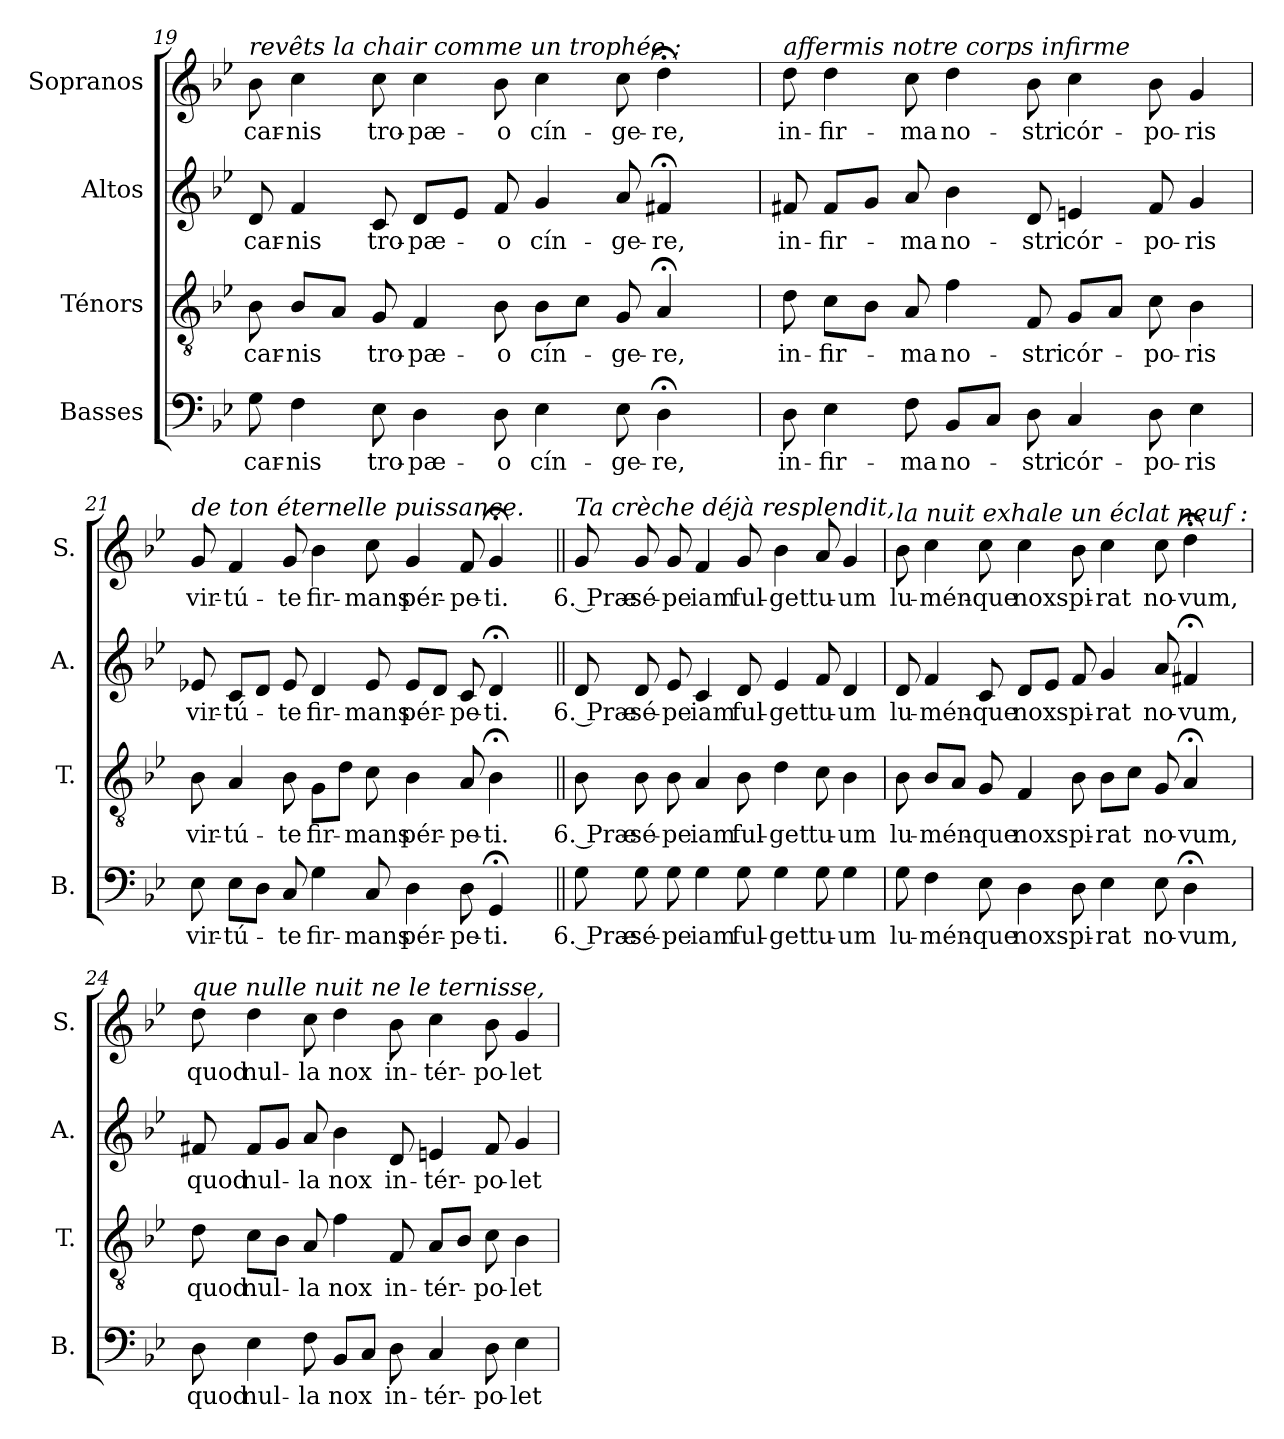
**kern	**text	**kern	**text	**kern	**text	**kern	**text
*part4	*part4	*part3	*part3	*part2	*part2	*part1	*part1
*staff4	*staff4	*staff3	*staff3	*staff2	*staff2	*staff1	*staff1
*I"Basses	*	*I"Ténors	*	*I"Altos	*	*I"Sopranos	*
*I'B.	*	*I'T.	*	*I'A.	*	*I'S.	*
*clefF4	*	*clefGv2	*	*clefG2	*	*clefG2	*
*	*	*ITrd7c12	*	*	*	*	*
*k[b-e-]	*	*k[b-e-]	*	*k[b-e-]	*	*k[b-e-]	*
*g:	*	*g:	*	*g:	*	*g:	*
=19	=19	=19	=19	=19	=19	=19	=19
!	!	!	!	!	!	!LO:TX:a:i:t=revêts la chair comme un trophée ;	!
!	!LO:LY:b	!	!LO:LY:b	!	!LO:LY:b	!	!LO:LY:b
8G\	car-	8BB-\	car-	8d/	car-	8b-\	car-
!	!LO:LY:b	!	!LO:LY:b	!	!LO:LY:b	!	!LO:LY:b
4F\	-nis	8BB-/L	-nis	4f/	-nis	4cc\	-nis
.	.	8AA/J	.	.	.	.	.
!	!LO:LY:b	!	!LO:LY:b	!	!LO:LY:b	!	!LO:LY:b
8E-\	tro-	8GG/	tro-	8c/	tro-	8cc\	tro-
!	!LO:LY:b	!	!LO:LY:b	!	!LO:LY:b	!	!LO:LY:b
4D\	-pæ-	4FF/	-pæ-	8d/L	-pæ-	4cc\	-pæ-
.	.	.	.	8e-/J	.	.	.
!	!LO:LY:b	!	!LO:LY:b	!	!LO:LY:b	!	!LO:LY:b
8D\	-o	8BB-\	-o	8f/	-o	8b-\	-o
!	!LO:LY:b	!	!LO:LY:b	!	!LO:LY:b	!	!LO:LY:b
4E-\	cín-	8BB-\L	cín-	4g/	cín-	4cc\	cín-
.	.	8C\J	.	.	.	.	.
!	!LO:LY:b	!	!LO:LY:b	!	!LO:LY:b	!	!LO:LY:b
8E-\	-ge-	8GG/	-ge-	8a/	-ge-	8cc\	-ge-
!	!LO:LY:b	!	!LO:LY:b	!	!LO:LY:b	!	!LO:LY:b
4D;<\	-re,	4AA;/	-re,	4f#X;/	-re,	4dd;<\	-re,
8ryy	.	8ryy	.	8ryy	.	8ryy	.
!!LO:PB:g=z
=20`	=20`	=20`	=20`	=20`	=20`	=20`	=20`
!	!	!	!	!	!	!LO:TX:a:i:t=affermis notre corps infirme	!
!	!LO:LY:b	!	!LO:LY:b	!	!LO:LY:b	!	!LO:LY:b
8D\	in-	8D\	in-	8f#X/	in-	8dd\	in-
!	!LO:LY:b	!	!LO:LY:b	!	!LO:LY:b	!	!LO:LY:b
4E-\	-fir-	8C\L	-fir-	8f#/L	-fir-	4dd\	-fir-
.	.	8BB-\J	.	8g/J	.	.	.
!	!LO:LY:b	!	!LO:LY:b	!	!LO:LY:b	!	!LO:LY:b
8F\	-ma	8AA/	-ma	8a/	-ma	8cc\	-ma
!	!LO:LY:b	!	!LO:LY:b	!	!LO:LY:b	!	!LO:LY:b
8BB-/L	no-	4F\	no-	4b-\	no-	4dd\	no-
8C/J	.	.	.	.	.	.	.
!	!LO:LY:b	!	!LO:LY:b	!	!LO:LY:b	!	!LO:LY:b
8D\	-stri	8FF/	-stri	8d/	-stri	8b-\	-stri
!	!LO:LY:b	!	!LO:LY:b	!	!LO:LY:b	!	!LO:LY:b
4C/	cór-	8GG/L	cór-	4en/	cór-	4cc\	cór-
.	.	8AA/J	.	.	.	.	.
!	!LO:LY:b	!	!LO:LY:b	!	!LO:LY:b	!	!LO:LY:b
8D\	-po-	8C\	-po-	8f#/	-po-	8b-\	-po-
!	!LO:LY:b	!	!LO:LY:b	!	!LO:LY:b	!	!LO:LY:b
4E-\	-ris	4BB-\	-ris	4g/	-ris	4g/	-ris
=21`	=21`	=21`	=21`	=21`	=21`	=21`	=21`
!	!	!	!	!	!	!LO:TX:a:i:t=de ton éternelle puissance.	!
!	!LO:LY:b	!	!LO:LY:b	!	!LO:LY:b	!	!LO:LY:b
8E-\	vir-	8BB-\	vir-	8e-X/	vir-	8g/	vir-
!	!LO:LY:b	!	!LO:LY:b	!	!LO:LY:b	!	!LO:LY:b
8E-\L	-tú-	4AA/	-tú-	8c/L	-tú-	4f/	-tú-
8D\J	.	.	.	8d/J	.	.	.
!	!LO:LY:b	!	!LO:LY:b	!	!LO:LY:b	!	!LO:LY:b
8C/	-te	8BB-\	-te	8e-/	-te	8g/	-te
!	!LO:LY:b	!	!LO:LY:b	!	!LO:LY:b	!	!LO:LY:b
4G\	fir-	8GG\L	fir-	4d/	fir-	4b-\	fir-
.	.	8D\J	.	.	.	.	.
!	!LO:LY:b	!	!LO:LY:b	!	!LO:LY:b	!	!LO:LY:b
8C/	-mans	8C\	-mans	8e-/	-mans	8cc\	-mans
!	!LO:LY:b	!	!LO:LY:b	!	!LO:LY:b	!	!LO:LY:b
4D\	pér-	4BB-\	pér-	8e-/L	pér-	4g/	pér-
.	.	.	.	8d/J	.	.	.
!	!LO:LY:b	!	!LO:LY:b	!	!LO:LY:b	!	!LO:LY:b
8D\	-pe-	8AA/	-pe-	8c/	-pe-	8f/	-pe-
!	!LO:LY:b	!	!LO:LY:b	!	!LO:LY:b	!	!LO:LY:b
4GG;/	-ti.	4BB-;<\	-ti.	4d;/	-ti.	4g;/	-ti.
8ryy	.	8ryy	.	8ryy	.	8ryy	.
=22||	=22||	=22||	=22||	=22||	=22||	=22||	=22||
!	!	!	!	!	!	!LO:TX:a:i:t=Ta crèche déjà resplendit,	!
!	!LO:LY:b	!	!LO:LY:b	!	!LO:LY:b	!	!LO:LY:b
8G\	6. Præ-	8BB-\	6. Præ-	8d/	6. Præ-	8g/	6. Præ-
!	!LO:LY:b	!	!LO:LY:b	!	!LO:LY:b	!	!LO:LY:b
8G\	-sé-	8BB-\	-sé-	8d/	-sé-	8g/	-sé-
!	!LO:LY:b	!	!LO:LY:b	!	!LO:LY:b	!	!LO:LY:b
8G\	-pe	8BB-\	-pe	8e-/	-pe	8g/	-pe
!	!LO:LY:b	!	!LO:LY:b	!	!LO:LY:b	!	!LO:LY:b
4G\	iam	4AA/	iam	4c/	iam	4f/	iam
!	!LO:LY:b	!	!LO:LY:b	!	!LO:LY:b	!	!LO:LY:b
8G\	ful-	8BB-\	ful-	8d/	ful-	8g/	ful-
!	!LO:LY:b	!	!LO:LY:b	!	!LO:LY:b	!	!LO:LY:b
4G\	-get	4D\	-get	4e-/	-get	4b-\	-get
!	!LO:LY:b	!	!LO:LY:b	!	!LO:LY:b	!	!LO:LY:b
8G\	tu-	8C\	tu-	8f/	tu-	8a/	tu-
!	!LO:LY:b	!	!LO:LY:b	!	!LO:LY:b	!	!LO:LY:b
4G\	-um	4BB-\	-um	4d/	-um	4g/	-um
!!LO:LB:g=z
=23`	=23`	=23`	=23`	=23`	=23`	=23`	=23`
!	!	!	!	!	!	!LO:TX:a:i:t=la nuit exhale un éclat neuf &colon;	!
!	!LO:LY:b	!	!LO:LY:b	!	!LO:LY:b	!	!LO:LY:b
8G\	lu-	8BB-\	lu-	8d/	lu-	8b-\	lu-
!	!LO:LY:b	!	!LO:LY:b	!	!LO:LY:b	!	!LO:LY:b
4F\	-mén-	8BB-/L	-mén-	4f/	-mén-	4cc\	-mén-
.	.	8AA/J	.	.	.	.	.
!	!LO:LY:b	!	!LO:LY:b	!	!LO:LY:b	!	!LO:LY:b
8E-\	-que	8GG/	-que	8c/	-que	8cc\	-que
!	!LO:LY:b	!	!LO:LY:b	!	!LO:LY:b	!	!LO:LY:b
4D\	nox	4FF/	nox	8d/L	nox	4cc\	nox
.	.	.	.	8e-/J	.	.	.
!	!LO:LY:b	!	!LO:LY:b	!	!LO:LY:b	!	!LO:LY:b
8D\	spi-	8BB-\	spi-	8f/	spi-	8b-\	spi-
!	!LO:LY:b	!	!LO:LY:b	!	!LO:LY:b	!	!LO:LY:b
4E-\	-rat	8BB-\L	-rat	4g/	-rat	4cc\	-rat
.	.	8C\J	.	.	.	.	.
!	!LO:LY:b	!	!LO:LY:b	!	!LO:LY:b	!	!LO:LY:b
8E-\	no-	8GG/	no-	8a/	no-	8cc\	no-
!	!LO:LY:b	!	!LO:LY:b	!	!LO:LY:b	!	!LO:LY:b
4D;<\	-vum,	4AA;/	-vum,	4f#X;/	-vum,	4dd;<\	-vum,
8ryy	.	8ryy	.	8ryy	.	8ryy	.
=24`	=24`	=24`	=24`	=24`	=24`	=24`	=24`
!	!	!	!	!	!	!LO:TX:a:i:t=que nulle nuit ne le ternisse,	!
!	!LO:LY:b	!	!LO:LY:b	!	!LO:LY:b	!	!LO:LY:b
8D\	quod	8D\	quod	8f#X/	quod	8dd\	quod
!	!LO:LY:b	!	!LO:LY:b	!	!LO:LY:b	!	!LO:LY:b
4E-\	nul-	8C\L	nul-	8f#/L	nul-	4dd\	nul-
.	.	8BB-\J	.	8g/J	.	.	.
!	!LO:LY:b	!	!LO:LY:b	!	!LO:LY:b	!	!LO:LY:b
8F\	-la	8AA/	-la	8a/	-la	8cc\	-la
!	!LO:LY:b	!	!LO:LY:b	!	!LO:LY:b	!	!LO:LY:b
8BB-/L	nox	4F\	nox	4b-\	nox	4dd\	nox
8C/J	.	.	.	.	.	.	.
!	!LO:LY:b	!	!LO:LY:b	!	!LO:LY:b	!	!LO:LY:b
8D\	in-	8FF/	in-	8d/	in-	8b-\	in-
!	!LO:LY:b	!	!LO:LY:b	!	!LO:LY:b	!	!LO:LY:b
4C/	-tér-	8AA/L	-tér-	4en/	-tér-	4cc\	-tér-
.	.	8BB-/J	.	.	.	.	.
!	!LO:LY:b	!	!LO:LY:b	!	!LO:LY:b	!	!LO:LY:b
8D\	-po-	8C\	-po-	8f#/	-po-	8b-\	-po-
!	!LO:LY:b	!	!LO:LY:b	!	!LO:LY:b	!	!LO:LY:b
4E-\	-let	4BB-\	-let	4g/	-let	4g/	-let
=`	=`	=`	=`	=`	=`	=`	=`
*-	*-	*-	*-	*-	*-	*-	*-
